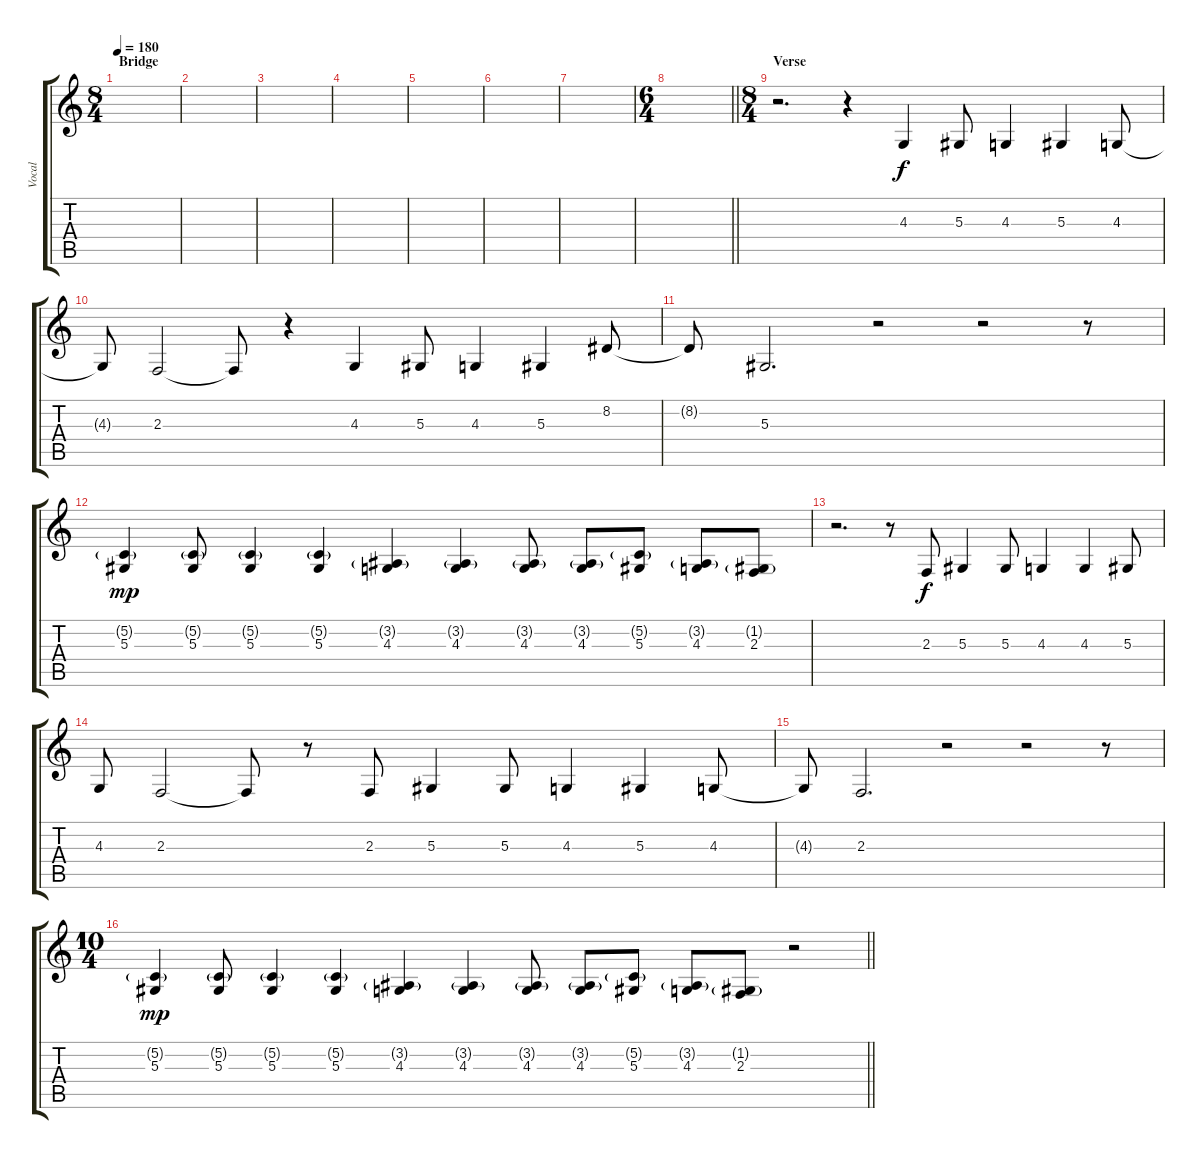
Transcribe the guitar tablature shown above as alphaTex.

\track ("Vocal" "Vocal") {instrument cello}
\staff {score tabs}
\tuning (C4 G3 Eb3 Bb2 F2 C2) {hide}
\ts (8 4)
\section ("" "Bridge")
\tempo 180
\clef g2
\ks c
|
|
|
|
|
|
|
\ts (6 4)
\barLineRight lightlight
|
\ts (8 4)
\section ("" "Verse")
r.2{d} r.4 4.3.4{dy f} 5.3.8 4.3.4 5.3.4 4.3.8 |
4.3{t}.8 2.3.2 2.3{t}.8 r.4 4.3.4 5.3.8 4.3.4 5.3.4 8.2.8 |
8.2{t}.8 5.3.2{d} r.2 r.2 r.8 |
(5.2{g} 5.3).4{dy mp} (5.2{g} 5.3).8 (5.2{g} 5.3).4 (5.2{g} 5.3).4 (3.2{g} 4.3).4 (3.2{g} 4.3).4 (3.2{g} 4.3).8 (3.2{g} 4.3).8 (5.2{g} 5.3).8 (3.2{g} 4.3).8 (1.2{g} 2.3).8 |
r.2{d} r.8 2.3.8{dy f} 5.3.4 5.3.8 4.3.4 4.3.4 5.3.8 |
4.3.8 2.3.2 2.3{t}.8 r.8 2.3.8 5.3.4 5.3.8 4.3.4 5.3.4 4.3.8 |
4.3{t}.8 2.3.2{d} r.2 r.2 r.8 |
\ts (10 4)
\barLineRight lightlight
(5.2{g} 5.3).4{dy mp} (5.2{g} 5.3).8 (5.2{g} 5.3).4 (5.2{g} 5.3).4 (3.2{g} 4.3).4 (3.2{g} 4.3).4 (3.2{g} 4.3).8 (3.2{g} 4.3).8 (5.2{g} 5.3).8 (3.2{g} 4.3).8 (1.2{g} 2.3).8 r.2
